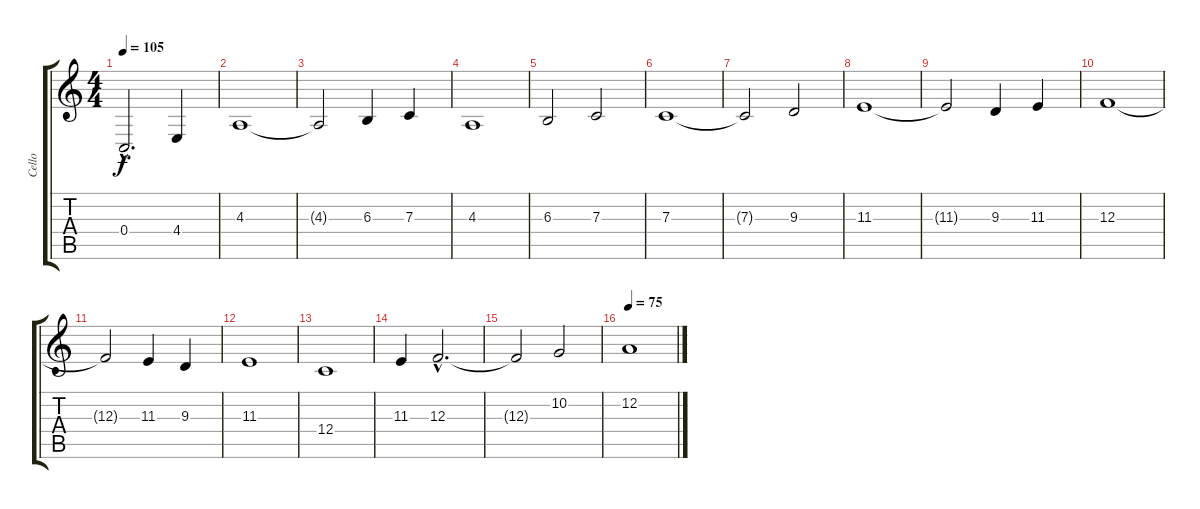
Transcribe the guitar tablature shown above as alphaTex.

\track ("Cello" "Cello") {instrument cello}
\staff {score tabs}
\tuning (D4 A3 F3 C3 G2 D2) {hide}
\ts (4 4)
\tempo 105
\clef g2
\ks c
0.4{hac}.2{d dy f} 4.4.4 |
4.3.1 |
4.3{t}.2 6.3.4 7.3.4 |
4.3.1 |
6.3.2 7.3.2 |
7.3.1 |
7.3{t}.2 9.3.2 |
11.3.1 |
11.3{t}.2 9.3.4 11.3.4 |
12.3.1 |
12.3{t}.2 11.3.4 9.3.4 |
11.3.1 |
12.4.1 |
11.3.4 12.3{hac}.2{d} |
12.3{t}.2 10.2.2 |
\tempo 75
12.2.1
